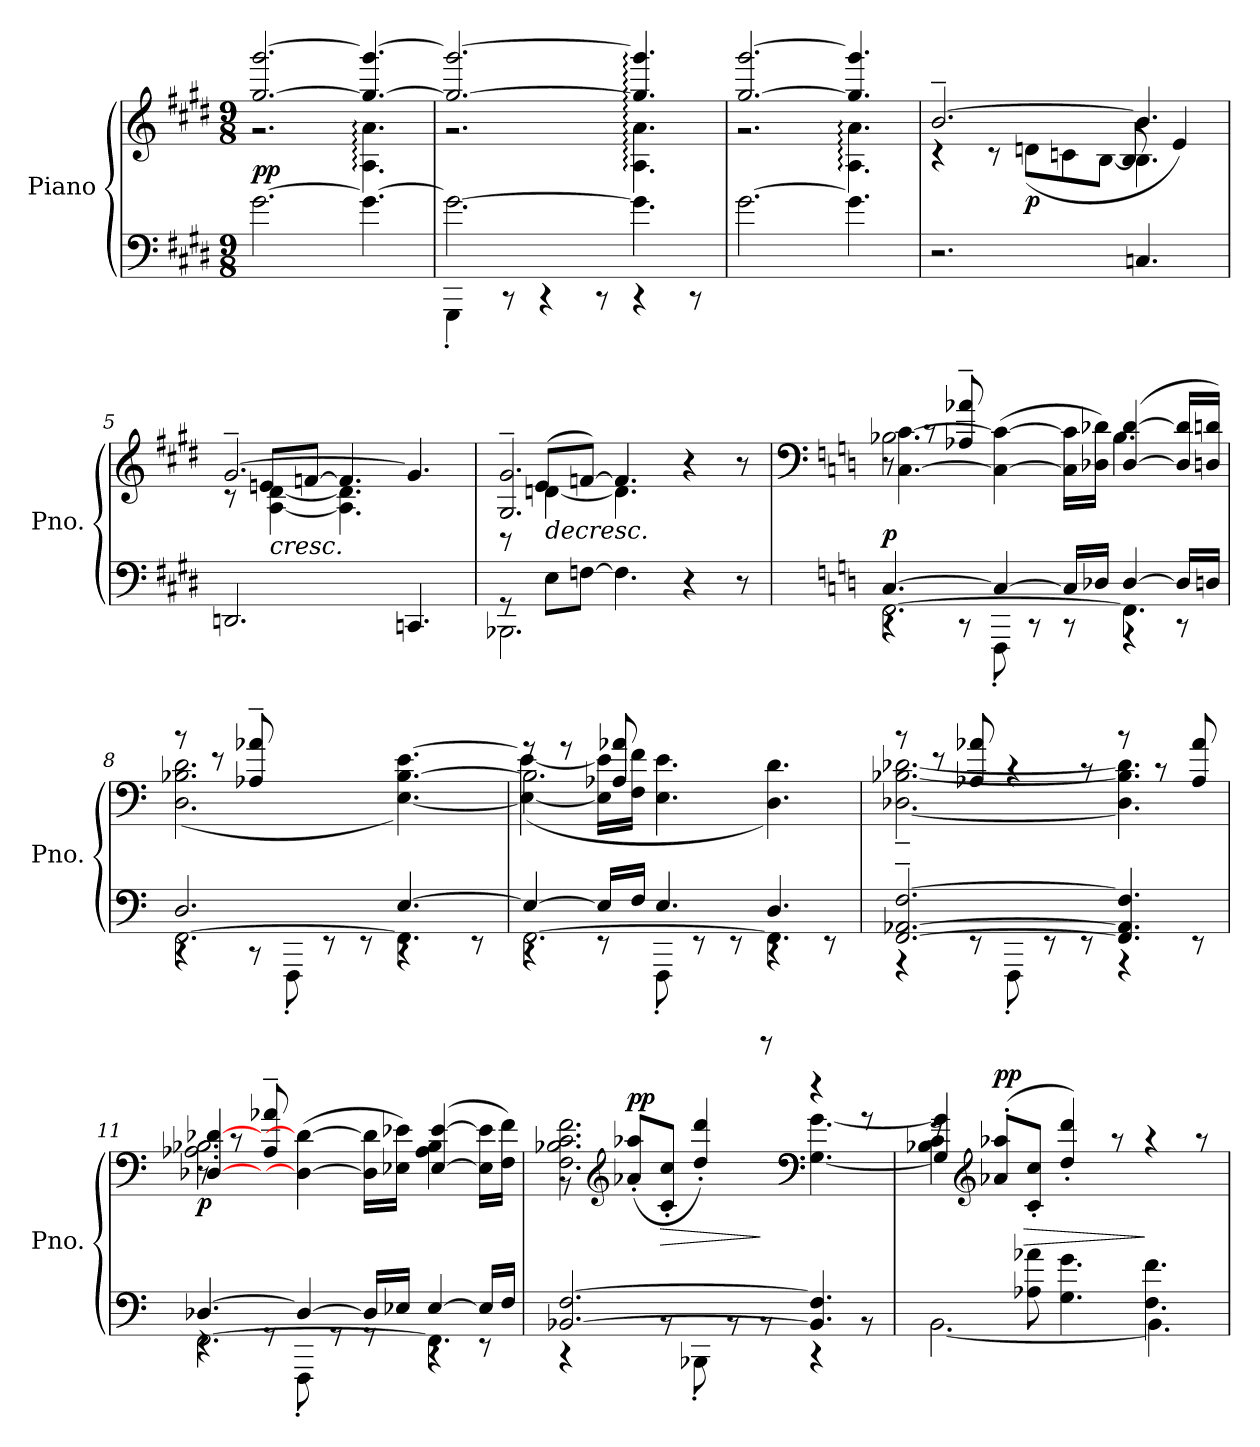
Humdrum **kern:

**kern	**kern	**dynam
*part1	*part1	*part1
*staff2	*staff1	*staff1/2
*I"Piano	*	*
*I'Pno.	*	*
*clefF4	*clefG2	*
*k[f#c#g#d#]	*k[f#c#g#d#]	*
*M9/8	*M9/8	*
*MM70	*MM70	*
=1	=1	=1
*	*^	*
!	!	!	!LO:DY:a=2
[2.g#\	[2.gg#/ [2.ggg#/	2.r	pp
4.g#\_	4.gg#/_ 4.ggg#/_	4.A\: 4.a\:	.
=2	=2	=2	=2
*^	*	*	*
2.g#\_	4GGG#'\	2.gg#/_ 2.ggg#/_	2.r	.
.	8r	.	.	.
.	4r	.	.	.
.	8r	.	.	.
4.g#\]	4r	4.gg#/]: 4.ggg#/]:	4.A\: 4.a\:	.
.	8r	.	.	.
*v	*v	*	*	*
=3	=3	=3	=3
[2.g#\	[2.gg#/ [2.ggg#/	2.r	.
4.g#\]	4.gg#/] 4.ggg#/]	4.A\: 4.a\:	.
=4	=4	=4	=4
*	*	*^	*
2.r	[2.b~/	4r	2.ryy	.
.	.	8r	.	.
!	!	!	!	!LO:DY:b
.	.	(<8dn\L	.	p
.	.	8cn\	.	.
.	.	[8B\J	.	.
4.Cn/	4.b/]	4.B\]	8B/	.
.	.	.	4e/)	.
=5	=5	=5	=5	=5
2.DDn/	[2.g#~/	8r	8ryy	.
!	!	!	!	!LO:HP:b
.	.	[4A\ [4d#\	8en/L	<
.	.	.	[8fn/J	.
.	.	4.A\] 4.d#\]	4.f/]	.
4.CCn/	4.g#/]	4.ryy	4.ryy	.
!!LO:LB:g=z	!!	!!
=6	=6	=6	=6	=6
*^	*	*	*	*
8rGG	2.BBB-X\	2.G#/~ 2.g#/~	8r	8ryy	.
!	!	!	!	!	!LO:HP:b
8E\L	.	.	[4dn\	(>8e/L	>
[8Fn\J	.	.	.	[8fn/J)	.
4.F\]	.	.	4.d\]	4.f/]	[
4r	4.ryy	4r	4.ryy	4.ryy	.
8r	.	8r	.	.	.
*v	*v	*	*	*	*
=7	=7	=7	=7	=7
*	*clefF4	*	*	*
*k[]	*k[]	*	*	*
*^	*	*	*	*
*	*^	*	*	*	*
!	!	!	!	!	!	!LO:DY:a=2
[4.C/	4rCC	[2.FF\	8r	2.B-X\	[4.C\ [4.c\	p
.	.	.	8rc	.	.	.
.	8rCC	.	8A-X/~ 8a-X/~	.	.	.
4C/_	8FFF'\	.	4.ryy	.	(>4C\_ 4c\_	.
.	8rCC	.	.	.	.	.
16C/LL]	8rCC	.	.	.	16C\] 16c\]LL	.
16D-X/JJ	.	.	.	.	16D-X\ 16d-X\JJ)	.
[4D-/	4rAAA	4.FF\]	(>[4D-/ [4d-/	4.B-\	4.ryy	.
16D-/LL]	8rCC	.	16D-/] 16d-/]LL	.	.	.
16Dn/JJ	.	.	16Dn/ 16dn/JJ)	.	.	.
*	*	*	*	*v	*v	*
!!LO:LB:g=z
=8	=8	=8	=8	=8	=8
2.D/	4rCC	[2.FF\	8r	(<2.D\ 2.B-X\ 2.d\	.
.	.	.	8re	.	.
.	8rCC	.	8A-X/~ 8a-X/~	.	.
.	8FFF'\	.	2ryy	.	.
.	8rEE	.	.	.	.
.	8rEE	.	.	.	.
[4.E/	4rCC	4.FF\]	.	[4.E\ [4.B-\ [4.e\)	.
.	.	.	4ryy	.	.
.	8rEE	.	.	.	.
=9	=9	=9	=9	=9	=9
*	*	*	*	*^	*
4E/_	4rCC	[2.FF\	2.B-\]	(<4E\_ 4e\_	8rg	.
.	.	.	.	.	8rg	.
16E/LL]	8rEE	.	.	16E\] 16e\]LL	8A-X/ 8a-X/	.
16F/JJ	.	.	.	16F\ 16f\JJ	.	.
4.E/	8FFF'\	.	.	4.E\ 4.e\	2.ryy	.
.	8rEE	.	.	.	.	.
.	8rEE	.	.	.	.	.
4.D/	4rCC	4.FF\]	4.ryy	4.D\ 4.d\)	.	.
.	8rEE	.	.	.	.	.
*	*v	*v	*	*	*	*
*	*	*	*v	*v	*
=10	=10	=10	=10	=10
[2.FF/~ [2.AA-X/~ [2.F/~	4r	8r	[2.D-X\~ [2.B-X\~ [2.d-X\~	.
.	.	8re	.	.
.	8rEE	8A-X/ 8a-X/	.	.
.	8FFF'\	4rc	.	.
.	8rEE	.	.	.
.	8rEE	8rc	.	.
4.FF/] 4.AA-/] 4.F/]	4r	8r	4.D-\] 4.B-\] 4.d-\]	.
.	.	8rc	.	.
.	8rEE	8A-/ 8a-/	.	.
!!LO:LB:g=z
=11	=11	=11	=11	=11
*	*^	*	*^	*
!	!	!	!	!	!	!LO:DY:b
[4.D-X/	4rEE	[2.FF\	8r	2.A-X\ 2.B-X\	[4D-X/ [4d-X/	p
.	.	.	8rc	.	.	.
.	8rGG	.	8A-/~ 8a-X/~	.	8ryy	.
4D-/_	8FFF'\	.	2.ryy	.	(>4D-\_ 4d-\_	.
.	8rGG	.	.	.	.	.
16D-/LL]	8rGG	.	.	.	16D-\] 16d-\]LL	.
16E-X/JJ	.	.	.	.	16E-X\ 16e-X\JJ)	.
[4E-/	4rCC	4.FF\]	.	4A-\ 4B-\	(>[4E-/ [4e-/	.
16E-/LL]	8rEE	.	.	8ryy	16E-\] 16e-\]LL	.
16F/JJ	.	.	.	.	16F\ 16f\JJ)	.
*	*v	*v	*	*	*	*
*	*	*	*v	*v	*
=12	=12	=12	=12	=12
[2.BB-X/ [2.F/	4r	2.F\ 2.B-X\ 2.c\ 2.f\	8r	.
*	*	*clefG2	*	*
!	!	!	!	!LO:DY:a
.	.	.	(<8a-X/' 8aa-X/'L	pp
!	!	!	!	!LO:HP:b
.	8rBB	.	8c/' 8cc/'J	>
.	8BBB-X'\	.	4dd/' 4ddd/')	.
.	8rBB	.	.	.
.	8rBB	.	8reeeee	]
*	*	*clefF4	*	*
4.BB-/] 4.F/]	4r	4r	[4.G\ [4.g\	.
.	8rBB	8rg	.	.
=13	=13	=13	=13	=13
*	*	*	*^	*
4ryy	[2.BB\	8re	4B-X\ 4c\	4G/] 4g/]	.
*	*	*clefG2	*	*	*
!	!	!	!	!	!LO:HP:b
!	!	!	!	!	!LO:DY:n=1:a
.	.	(<8a-X/' 8aa-X/'L	.	.	> pp
8A-X\ 8a-X\	.	8c/' 8cc/'J	8ryy	4.ryy	.
4.G\ 4.g\	.	4dd/' 4ddd/')	4ryy	.	.
.	.	8raa	8ryy	8ryy	.
4.F\ 4.f\	4.BB\]	4raa	4ryy	4ryy	]
.	.	8raa	8ryy	8ryy	.
*v	*v	*	*	*	*
*	*v	*v	*v	*
.	.	]
=	=	=
*-	*-	*-
